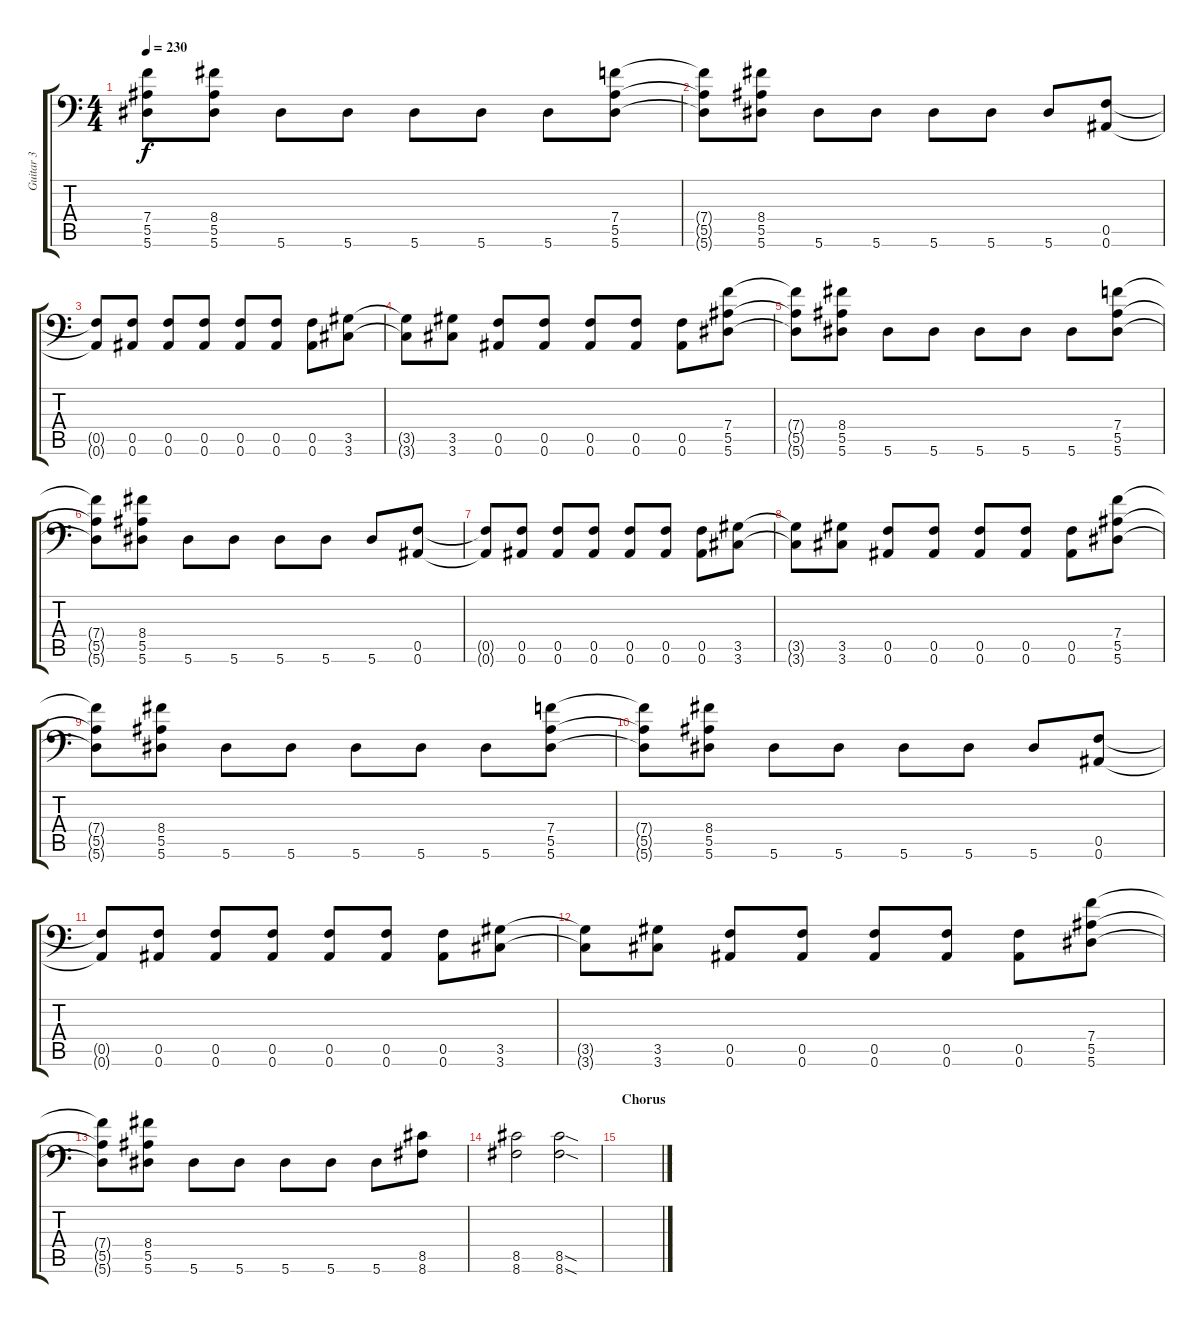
\track ("Guitar 3" "Guitar 3") {instrument distortionguitar}
\staff {score tabs}
\tuning (C4 G3 Eb3 Bb2 F2 Bb1) {hide}
\ts (4 4)
\tempo 230
\clef f4
\ks c
(7.4{t} 5.5{t} 5.6{t}).8{dy f} (8.4 5.5 5.6).8 5.6.8 5.6.8 5.6.8 5.6.8 5.6.8 (7.4 5.5 5.6).8 |
(7.4{t} 5.5{t} 5.6{t}).8 (8.4 5.5 5.6).8 5.6.8 5.6.8 5.6.8 5.6.8 5.6.8 (0.5 0.6).8 |
(0.5{t} 0.6{t}).8 (0.5 0.6).8 (0.5 0.6).8 (0.5 0.6).8 (0.5 0.6).8 (0.5 0.6).8 (0.5 0.6).8 (3.5 3.6).8 |
(3.5{t} 3.6{t}).8 (3.5 3.6).8 (0.5 0.6).8 (0.5 0.6).8 (0.5 0.6).8 (0.5 0.6).8 (0.5 0.6).8 (7.4 5.5 5.6).8 |
(7.4{t} 5.5{t} 5.6{t}).8 (8.4 5.5 5.6).8 5.6.8 5.6.8 5.6.8 5.6.8 5.6.8 (7.4 5.5 5.6).8 |
(7.4{t} 5.5{t} 5.6{t}).8 (8.4 5.5 5.6).8 5.6.8 5.6.8 5.6.8 5.6.8 5.6.8 (0.5 0.6).8 |
(0.5{t} 0.6{t}).8 (0.5 0.6).8 (0.5 0.6).8 (0.5 0.6).8 (0.5 0.6).8 (0.5 0.6).8 (0.5 0.6).8 (3.5 3.6).8 |
(3.5{t} 3.6{t}).8 (3.5 3.6).8 (0.5 0.6).8 (0.5 0.6).8 (0.5 0.6).8 (0.5 0.6).8 (0.5 0.6).8 (7.4 5.5 5.6).8 |
(7.4{t} 5.5{t} 5.6{t}).8 (8.4 5.5 5.6).8 5.6.8 5.6.8 5.6.8 5.6.8 5.6.8 (7.4 5.5 5.6).8 |
(7.4{t} 5.5{t} 5.6{t}).8 (8.4 5.5 5.6).8 5.6.8 5.6.8 5.6.8 5.6.8 5.6.8 (0.5 0.6).8 |
(0.5{t} 0.6{t}).8 (0.5 0.6).8 (0.5 0.6).8 (0.5 0.6).8 (0.5 0.6).8 (0.5 0.6).8 (0.5 0.6).8 (3.5 3.6).8 |
(3.5{t} 3.6{t}).8 (3.5 3.6).8 (0.5 0.6).8 (0.5 0.6).8 (0.5 0.6).8 (0.5 0.6).8 (0.5 0.6).8 (7.4 5.5 5.6).8 |
(7.4{t} 5.5{t} 5.6{t}).8 (8.4 5.5 5.6).8 5.6.8 5.6.8 5.6.8 5.6.8 5.6.8 (8.5 8.6).8 |
(8.5 8.6).2 (8.5{sod} 8.6{sod}).2 |
\section ("" "Chorus")
